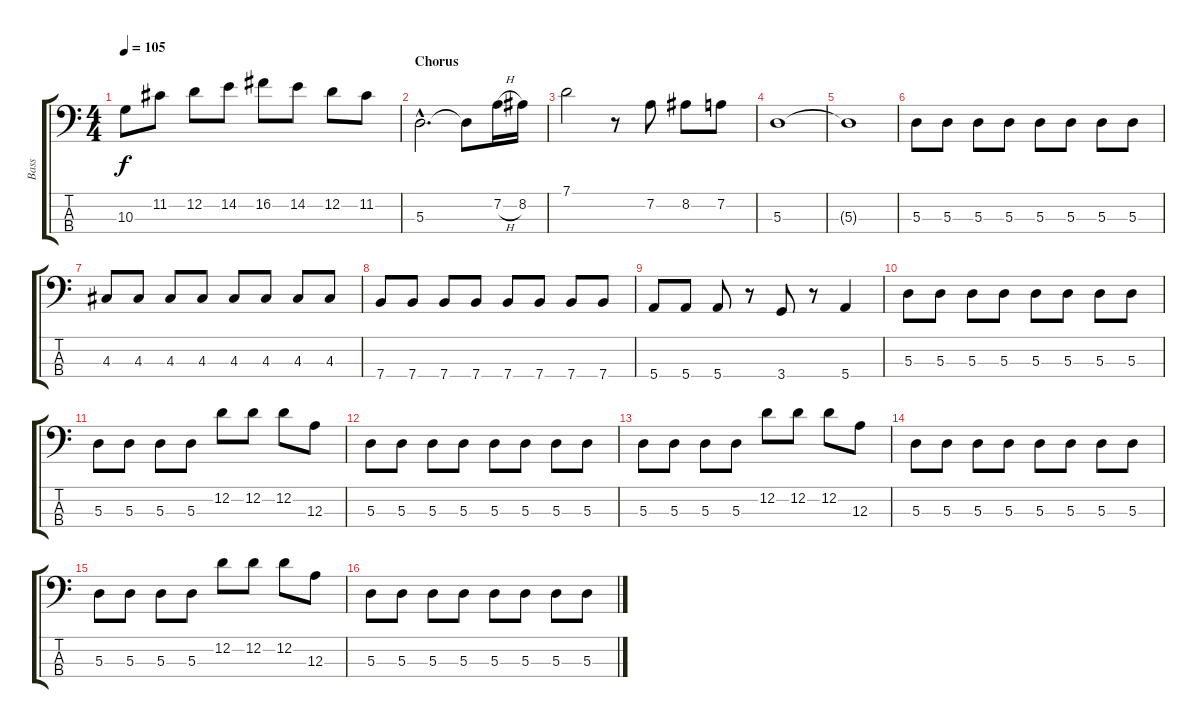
\track ("Bass" "Bass") {instrument electricbassfinger}
\staff {score tabs}
\tuning (G2 D2 A1 E1) {hide}
\ts (4 4)
\tempo 105
\clef f4
\ks c
10.3.8{dy f} 11.2.8 12.2.8 14.2.8 16.2.8 14.2.8 12.2.8 11.2.8 |
\section ("" "Chorus")
5.3{hac}.2{d} 5.3{t}.8 7.2{h}.16 8.2.16 |
7.1.2 r.8 7.2.8 8.2.8 7.2.8 |
5.3.1 |
5.3{t}.1 |
5.3.8 5.3.8 5.3.8 5.3.8 5.3.8 5.3.8 5.3.8 5.3.8 |
4.3.8 4.3.8 4.3.8 4.3.8 4.3.8 4.3.8 4.3.8 4.3.8 |
7.4.8 7.4.8 7.4.8 7.4.8 7.4.8 7.4.8 7.4.8 7.4.8 |
5.4.8 5.4.8 5.4.8 r.8 3.4.8 r.8 5.4.4 |
5.3.8 5.3.8 5.3.8 5.3.8 5.3.8 5.3.8 5.3.8 5.3.8 |
5.3.8 5.3.8 5.3.8 5.3.8 12.2.8 12.2.8 12.2.8 12.3.8 |
5.3.8 5.3.8 5.3.8 5.3.8 5.3.8 5.3.8 5.3.8 5.3.8 |
5.3.8 5.3.8 5.3.8 5.3.8 12.2.8 12.2.8 12.2.8 12.3.8 |
5.3.8 5.3.8 5.3.8 5.3.8 5.3.8 5.3.8 5.3.8 5.3.8 |
5.3.8 5.3.8 5.3.8 5.3.8 12.2.8 12.2.8 12.2.8 12.3.8 |
5.3.8 5.3.8 5.3.8 5.3.8 5.3.8 5.3.8 5.3.8 5.3.8
